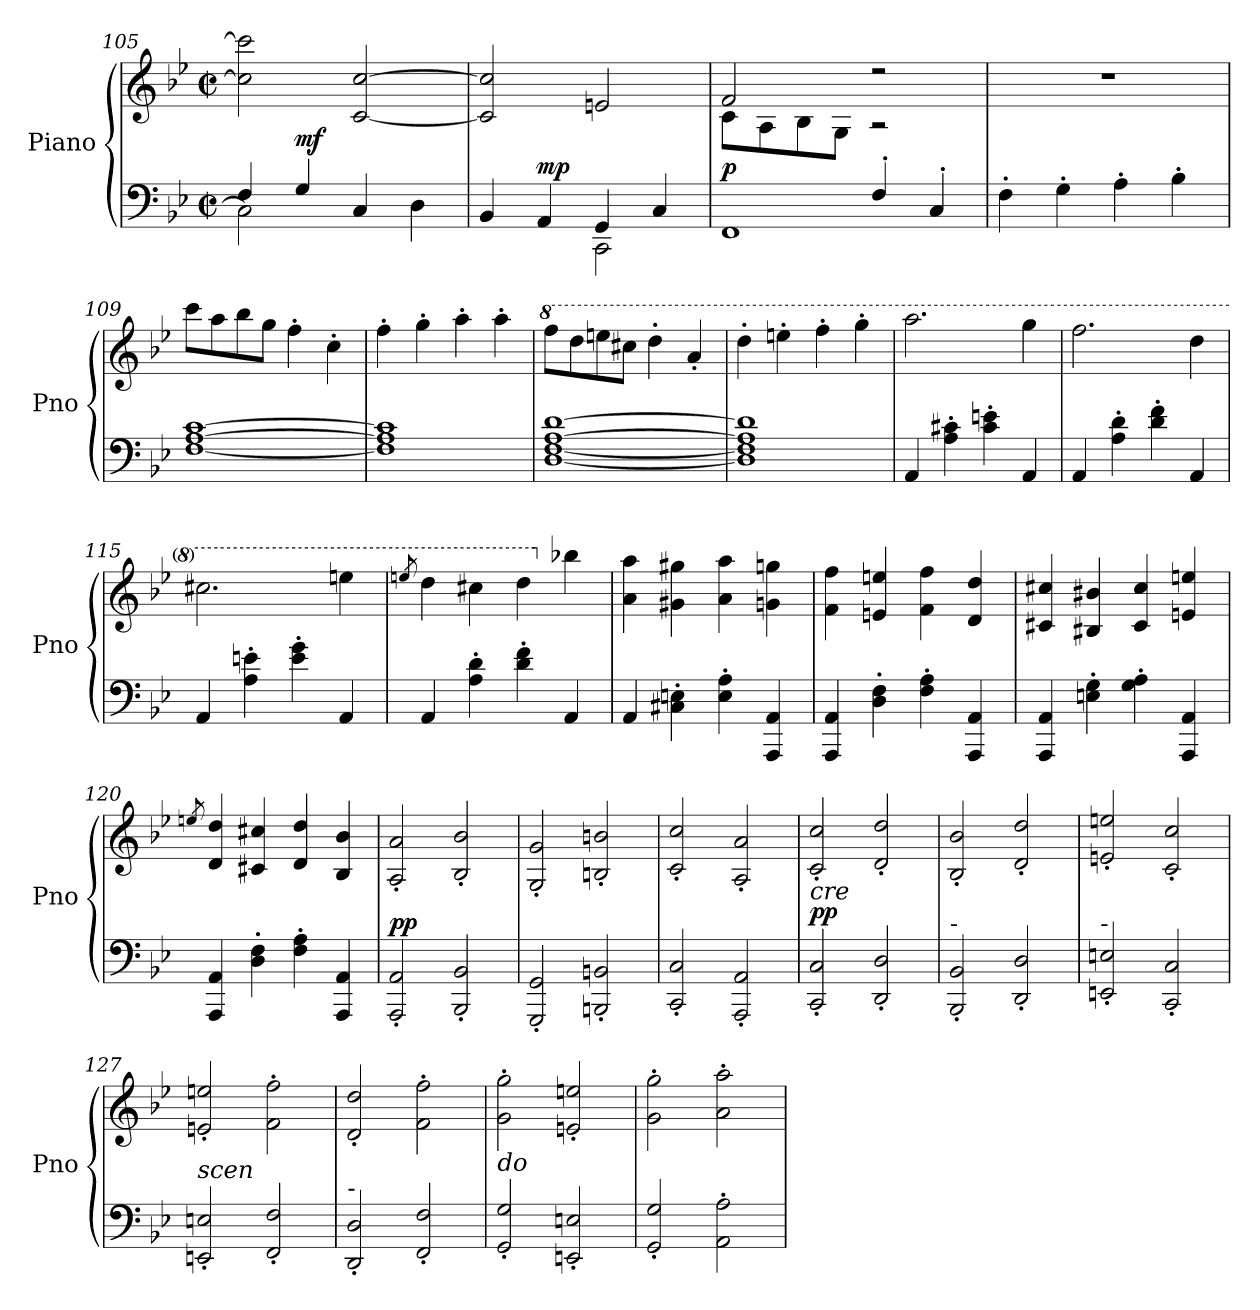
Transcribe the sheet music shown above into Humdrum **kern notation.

**kern	**kern	**dynam
*part1	*part1	*part1
*staff2	*staff1	*staff1/2
*I"Piano	*	*
*I'Pno	*	*
*clefF4	*clefG2	*
*k[b-e-]	*k[b-e-]	*
*M4/4	*M4/4	*
*met(c|)	*met(c|)	*
=105	=105	=105
*^	*	*
4F/	2C\]	2cc\] 2ccc\]	.
!	!	!	!LO:DY:a=2
4G/	.	.	mf
4C/	2rGGyy	[2c/ [2cc/	.
4D\	.	.	.
=106	=106	=106	=106
4BB-/	2rGGyy	2c/] 2cc/]	.
!	!	!	!LO:DY:a=2
4AA/	.	.	mp
4GG/	2CC\	2en/	.
4C/	.	.	.
=107	=107	=107	=107
*	*	*^	*
!	!	!	!	!LO:DY:a=2
2ryy	1FF	2f/	8c\L	p
.	.	.	8A\	.
.	.	.	8B-\	.
.	.	.	8G\J	.
4F'/	.	2r	2r	.
4C'/	.	.	.	.
*v	*v	*	*	*
*	*v	*v	*
=108	=108	=108
4F'\	1r	.
4G'\	.	.
4A'\	.	.
4B-'\	.	.
!!LO:LB:g=z
=109	=109	=109
[1F [1A [1c	8ccc\L	.
.	8aa\	.
.	8bb-\	.
.	8gg\J	.
.	4ff'\	.
.	4cc'\	.
=110	=110	=110
1F] 1A] 1c]	4ff'\	.
.	4gg'\	.
.	4aa'\	.
.	4aa'\	.
=111	=111	=111
*	*8va	*
[1D [1F [1A [1d	8fff\L	.
.	8ddd\	.
.	8eeen\	.
.	8ccc#X\J	.
.	4ddd'\	.
.	4aa'/	.
=112	=112	=112
1D] 1F] 1A] 1d]	4ddd'\	.
.	4eeen'\	.
.	4fff'\	.
.	4ggg'\	.
=113	=113	=113
4AA/	2.aaa\	.
4A\' 4c#X\'	.	.
4c#\' 4en\'	.	.
4AA/	4ggg\	.
=114	=114	=114
4AA/	2.fff\	.
4A\' 4d\'	.	.
4d\' 4f\'	.	.
4AA/	4ddd\	.
!!LO:LB:g=z
=115	=115	=115
4AA/	2.ccc#X\	.
4A\' 4en\'	.	.
4e\' 4g\'	.	.
4AA/	4eeen\	.
=116	=116	=116
.	8qeeen/	.
4AA/	4ddd\	.
4A\' 4d\'	4ccc#X\	.
4d\' 4f\'	4ddd\	.
*	*X8va	*
4AA/	4bb-X\	.
=117	=117	=117
4AA/	4a\ 4aa\	.
4C#X\' 4En\'	4g#X\ 4gg#X\	.
4E\' 4A\'	4a\ 4aa\	.
4AAA/ 4AA/	4gn\ 4ggn\	.
=118	=118	=118
4AAA/ 4AA/	4f\ 4ff\	.
4D\' 4F\'	4en/ 4een/	.
4F\' 4A\'	4f\ 4ff\	.
4AAA/ 4AA/	4d/ 4dd/	.
=119	=119	=119
4AAA/ 4AA/	4c#X/ 4cc#X/	.
4En\' 4G\'	4B#X/ 4b#X/	.
4G\' 4A\'	4c#/ 4cc#/	.
4AAA/ 4AA/	4en/ 4een/	.
=120	=120	=120
.	8qeen/	.
4AAA/ 4AA/	4d/ 4dd/	.
4D\' 4F\'	4c#X/ 4cc#X/	.
4F\' 4A\'	4d/ 4dd/	.
4AAA/ 4AA/	4B-/ 4b-/	.
=121	=121	=121
!	!	!LO:DY:a=2
2AAA/' 2AA/'	2A/' 2a/'	pp
2BBB-/' 2BB-/'	2B-/' 2b-/'	.
!!LO:LB:g=z
=122	=122	=122
2GGG/' 2GG/'	2G/' 2g/'	.
2BBBn/' 2BBn/'	2Bn/' 2bn/'	.
=123	=123	=123
2CC/' 2C/'	2c/' 2cc/'	.
2AAA/' 2AA/'	2A/' 2a/'	.
=124	=124	=124
!LO:TX:a:i:t=cre	!	!
!	!	!LO:DY:a=2
2CC/' 2C/'	2c/' 2cc/'	pp
2DD/' 2D/'	2d/' 2dd/'	.
=125	=125	=125
!LO:TX:a:t=-	!	!
2BBB-/' 2BB-/'	2B-/' 2b-/'	.
2DD/' 2D/'	2d/' 2dd/'	.
=126	=126	=126
!LO:TX:a:t=-	!	!
2EEn/' 2En/'	2en/' 2een/'	.
2CC/' 2C/'	2c/' 2cc/'	.
=127	=127	=127
!LO:TX:a:i:t=scen	!	!
2EEn/' 2En/'	2en/' 2een/'	.
2FF/' 2F/'	2f\' 2ff\'	.
=128	=128	=128
!LO:TX:a:t=-	!	!
2DD/' 2D/'	2d/' 2dd/'	.
2FF/' 2F/'	2f\' 2ff\'	.
=129	=129	=129
!LO:TX:a:i:t=do	!	!
2GG/' 2G/'	2g\' 2gg\'	.
2EEn/' 2En/'	2en/' 2een/'	.
=130	=130	=130
2GG/' 2G/'	2g\' 2gg\'	.
2AA\' 2A\'	2a\' 2aa\'	.
=	=	=
*-	*-	*-
